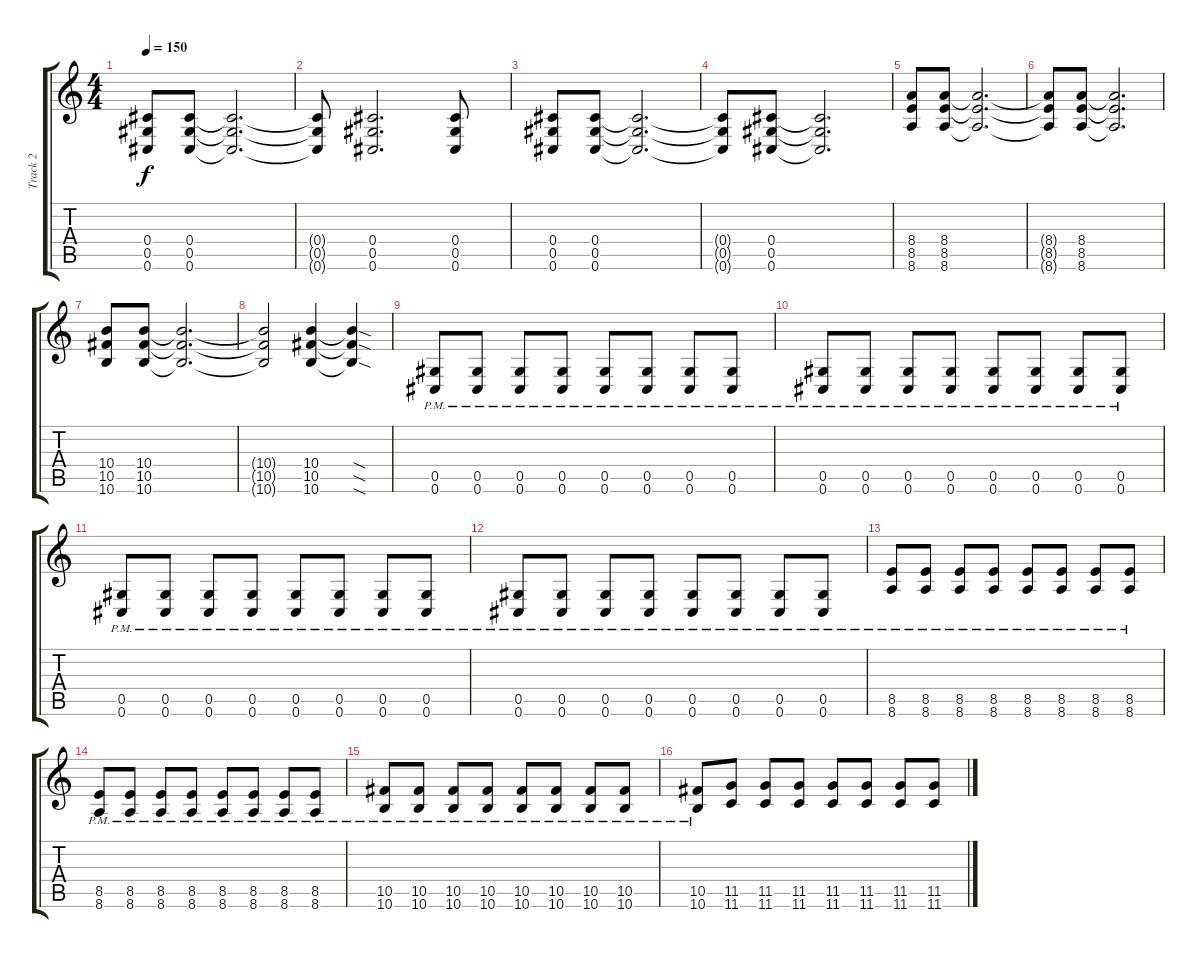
\track ("Track 2" "Track 2") {instrument distortionguitar}
\staff {score tabs}
\tuning (Eb4 Bb3 Gb3 Db3 Ab2 Db2) {hide}
\ts (4 4)
\section ("" "")
\tempo 150
\clef g2
\ks c
(0.4 0.5 0.6).8{dy f} (0.4 0.5 0.6).8 (0.4{t} 0.5{t} 0.6{t}).2{d} |
(0.4{t} 0.5{t} 0.6{t}).8 (0.4 0.5 0.6).2{d} (0.4 0.5 0.6).8 |
(0.4 0.5 0.6).8 (0.4 0.5 0.6).8 (0.4{t} 0.5{t} 0.6{t}).2{d} |
(0.4{t} 0.5{t} 0.6{t}).8 (0.4 0.5 0.6).8 (0.4{t} 0.5{t} 0.6{t}).2{d} |
(8.4 8.5 8.6).8 (8.4 8.5 8.6).8 (8.4{t} 8.5{t} 8.6{t}).2{d} |
(8.4{t} 8.5{t} 8.6{t}).8 (8.4 8.5 8.6).8 (8.4{t} 8.5{t} 8.6{t}).2{d} |
(10.4 10.5 10.6).8 (10.4 10.5 10.6).8 (10.4{t} 10.5{t} 10.6{t}).2{d} |
(10.4{t} 10.5{t} 10.6{t}).2 (10.4 10.5 10.6).4 (10.4{sod t} 10.5{sod t} 10.6{sod t}).4 |
(0.5{pm} 0.6{pm}).8 (0.5{pm} 0.6{pm}).8 (0.5{pm} 0.6{pm}).8 (0.5{pm} 0.6{pm}).8 (0.5{pm} 0.6{pm}).8 (0.5{pm} 0.6{pm}).8 (0.5{pm} 0.6{pm}).8 (0.5{pm} 0.6{pm}).8 |
(0.5{pm} 0.6{pm}).8 (0.5{pm} 0.6{pm}).8 (0.5{pm} 0.6{pm}).8 (0.5{pm} 0.6{pm}).8 (0.5{pm} 0.6{pm}).8 (0.5{pm} 0.6{pm}).8 (0.5{pm} 0.6{pm}).8 (0.5{pm} 0.6{pm}).8 |
(0.5{pm} 0.6{pm}).8 (0.5{pm} 0.6{pm}).8 (0.5{pm} 0.6{pm}).8 (0.5{pm} 0.6{pm}).8 (0.5{pm} 0.6{pm}).8 (0.5{pm} 0.6{pm}).8 (0.5{pm} 0.6{pm}).8 (0.5{pm} 0.6{pm}).8 |
(0.5{pm} 0.6{pm}).8 (0.5{pm} 0.6{pm}).8 (0.5{pm} 0.6{pm}).8 (0.5{pm} 0.6{pm}).8 (0.5{pm} 0.6{pm}).8 (0.5{pm} 0.6{pm}).8 (0.5{pm} 0.6{pm}).8 (0.5{pm} 0.6{pm}).8 |
(8.5{pm} 8.6{pm}).8 (8.5{pm} 8.6{pm}).8 (8.5{pm} 8.6{pm}).8 (8.5{pm} 8.6{pm}).8 (8.5{pm} 8.6{pm}).8 (8.5{pm} 8.6{pm}).8 (8.5{pm} 8.6{pm}).8 (8.5{pm} 8.6{pm}).8 |
(8.5{pm} 8.6{pm}).8 (8.5{pm} 8.6{pm}).8 (8.5{pm} 8.6{pm}).8 (8.5{pm} 8.6{pm}).8 (8.5{pm} 8.6{pm}).8 (8.5{pm} 8.6{pm}).8 (8.5{pm} 8.6{pm}).8 (8.5{pm} 8.6{pm}).8 |
(10.5{pm} 10.6{pm}).8 (10.5{pm} 10.6{pm}).8 (10.5{pm} 10.6{pm}).8 (10.5{pm} 10.6{pm}).8 (10.5{pm} 10.6{pm}).8 (10.5{pm} 10.6{pm}).8 (10.5{pm} 10.6{pm}).8 (10.5{pm} 10.6{pm}).8 |
(10.5{pm} 10.6{pm}).8 (11.5 11.6).8 (11.5 11.6).8 (11.5 11.6).8 (11.5 11.6).8 (11.5 11.6).8 (11.5 11.6).8 (11.5 11.6).8
